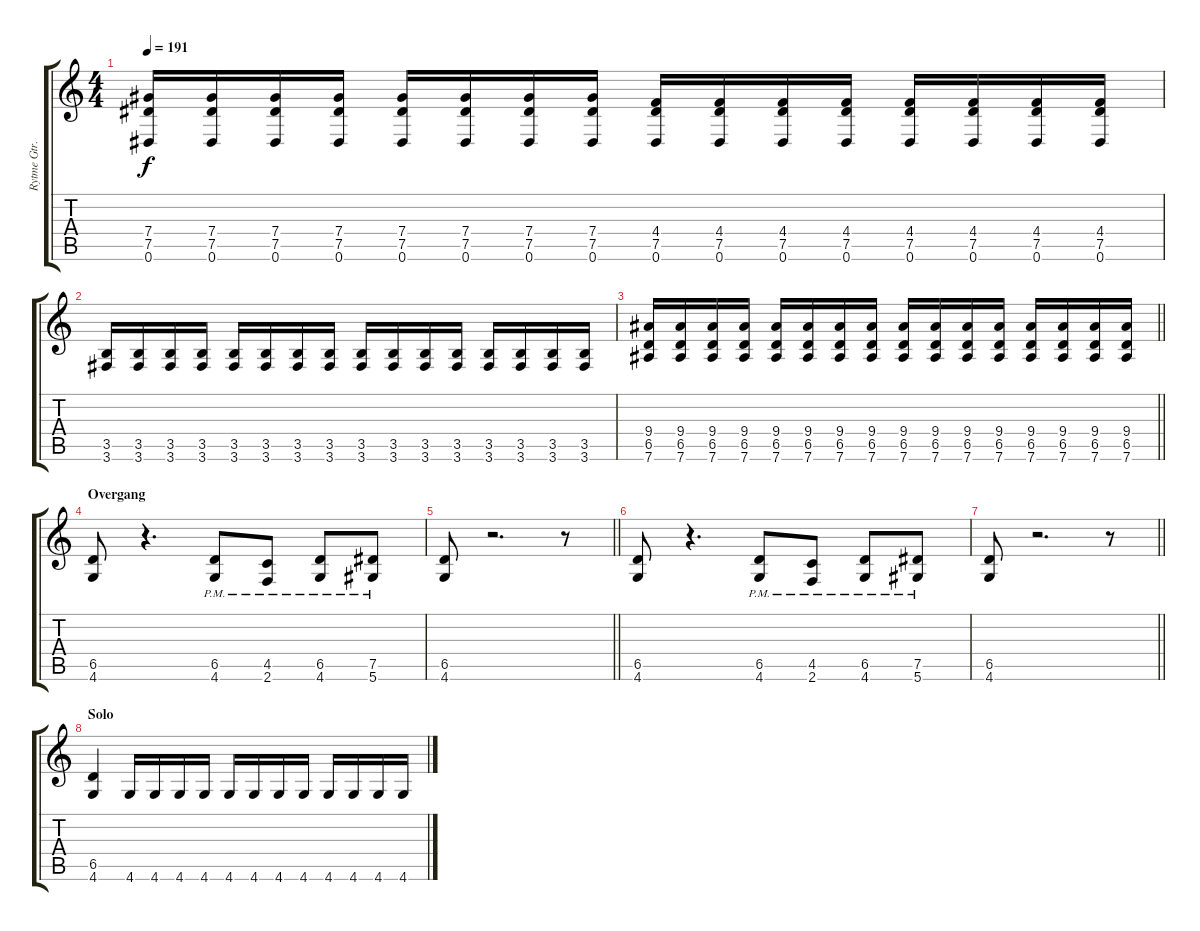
\track ("Rytme Gtr. 1" "Rytme Gtr.") {instrument distortionguitar}
\staff {score tabs}
\tuning (Eb4 Bb3 Gb3 Db3 Ab2 Eb2) {hide}
\ts (4 4)
\tempo 191
\clef g2
\ks c
(7.4 7.5 0.6).16{dy f} (7.4 7.5 0.6).16 (7.4 7.5 0.6).16 (7.4 7.5 0.6).16 (7.4 7.5 0.6).16 (7.4 7.5 0.6).16 (7.4 7.5 0.6).16 (7.4 7.5 0.6).16 (4.4 7.5 0.6).16 (4.4 7.5 0.6).16 (4.4 7.5 0.6).16 (4.4 7.5 0.6).16 (4.4 7.5 0.6).16 (4.4 7.5 0.6).16 (4.4 7.5 0.6).16 (4.4 7.5 0.6).16 |
(3.5 3.6).16 (3.5 3.6).16 (3.5 3.6).16 (3.5 3.6).16 (3.5 3.6).16 (3.5 3.6).16 (3.5 3.6).16 (3.5 3.6).16 (3.5 3.6).16 (3.5 3.6).16 (3.5 3.6).16 (3.5 3.6).16 (3.5 3.6).16 (3.5 3.6).16 (3.5 3.6).16 (3.5 3.6).16 |
\barLineRight lightlight
(9.4 6.5 7.6).16 (9.4 6.5 7.6).16 (9.4 6.5 7.6).16 (9.4 6.5 7.6).16 (9.4 6.5 7.6).16 (9.4 6.5 7.6).16 (9.4 6.5 7.6).16 (9.4 6.5 7.6).16 (9.4 6.5 7.6).16 (9.4 6.5 7.6).16 (9.4 6.5 7.6).16 (9.4 6.5 7.6).16 (9.4 6.5 7.6).16 (9.4 6.5 7.6).16 (9.4 6.5 7.6).16 (9.4 6.5 7.6).16 |
\section ("" "Overgang")
(6.5 4.6).8 r.4{d} (6.5{pm} 4.6{pm}).8 (4.5{pm} 2.6{pm}).8 (6.5{pm} 4.6{pm}).8 (7.5{pm} 5.6{pm}).8 |
\barLineRight lightlight
(6.5 4.6).8 r.2{d} r.8 |
(6.5 4.6).8 r.4{d} (6.5{pm} 4.6{pm}).8 (4.5{pm} 2.6{pm}).8 (6.5{pm} 4.6{pm}).8 (7.5{pm} 5.6{pm}).8 |
\barLineRight lightlight
(6.5 4.6).8 r.2{d} r.8 |
\section ("" "Solo")
(6.5 4.6).4 4.6.16{balance 0} 4.6.16 4.6.16 4.6.16 4.6.16 4.6.16 4.6.16 4.6.16 4.6.16 4.6.16 4.6.16 4.6.16
